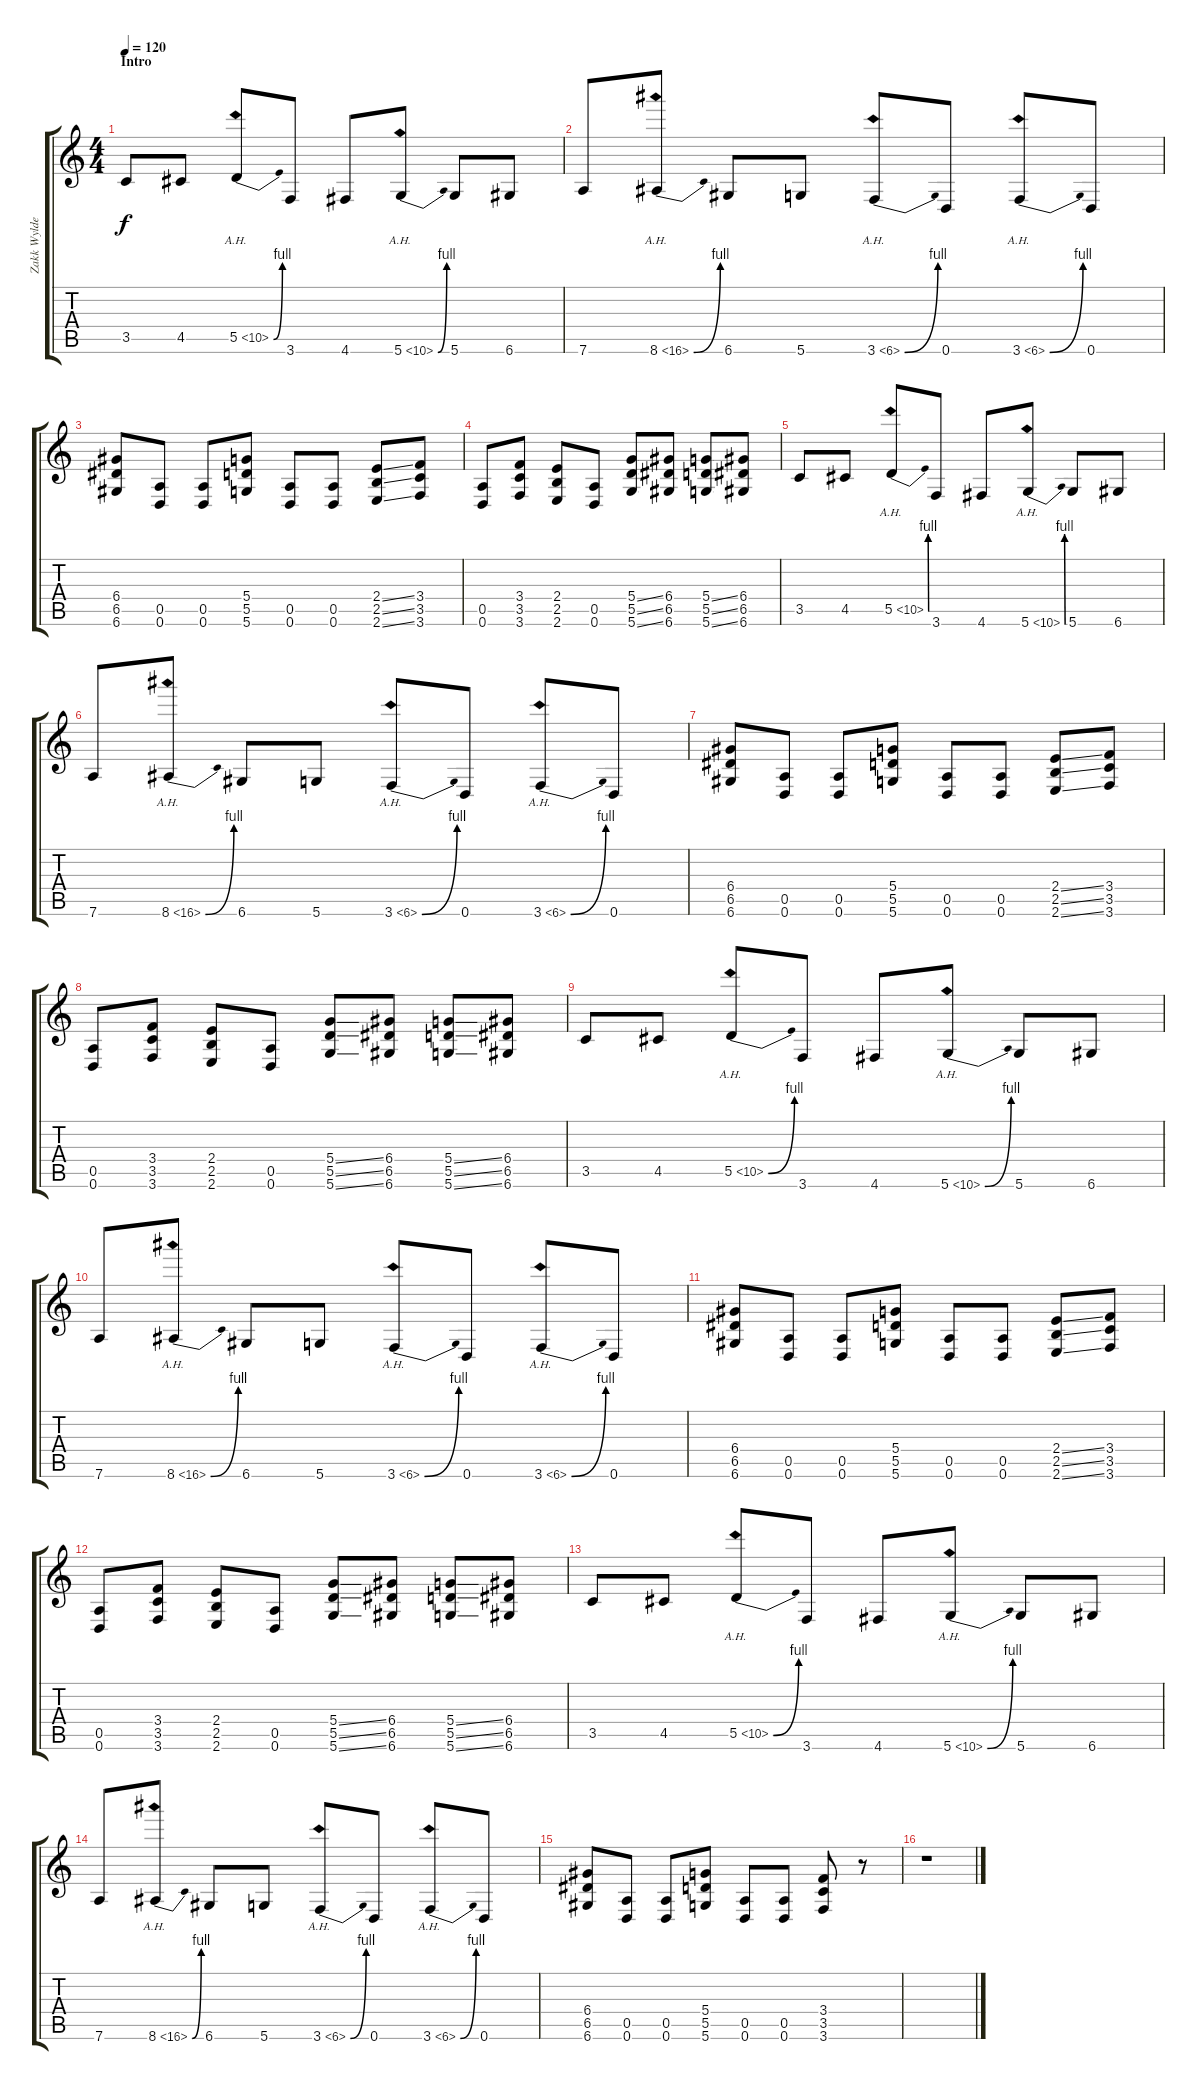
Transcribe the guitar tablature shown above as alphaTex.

\track ("Zakk Wylde" "Zakk Wylde") {instrument distortionguitar}
\staff {score tabs}
\tuning (E4 B3 G3 D3 A2 D2) {hide}
\ts (4 4)
\section ("" "Intro")
\tempo 120
\clef g2
\ks c
3.5.8{dy f instrument distortionguitar} 4.5.8 5.5{be (bend 0 0 60 4) ah 5}.8 3.6.8 4.6.8 5.6{be (bend 0 0 60 4) ah 5}.8 5.6.8 6.6.8 |
7.6.8 8.6{be (bend 0 0 60 4) ah 8}.8 6.6.8 5.6.8 3.6{be (bend 0 0 60 4) ah 3}.8 0.6.8 3.6{be (bend 0 0 60 4) ah 3}.8 0.6.8 |
(6.4 6.5 6.6).8 (0.5 0.6).8 (0.5 0.6).8 (5.4 5.5 5.6).8 (0.5 0.6).8 (0.5 0.6).8 (2.4{ss} 2.5{ss} 2.6{ss}).8 (3.4 3.5 3.6).8 |
(0.5 0.6).8 (3.4 3.5 3.6).8 (2.4 2.5 2.6).8 (0.5 0.6).8 (5.4{ss} 5.5{ss} 5.6{ss}).8 (6.4 6.5 6.6).8 (5.4{ss} 5.5{ss} 5.6{ss}).8 (6.4 6.5 6.6).8 |
3.5.8 4.5.8 5.5{be (bend 0 0 60 4) ah 5}.8 3.6.8 4.6.8 5.6{be (bend 0 0 60 4) ah 5}.8 5.6.8 6.6.8 |
7.6.8 8.6{be (bend 0 0 60 4) ah 8}.8 6.6.8 5.6.8 3.6{be (bend 0 0 60 4) ah 3}.8 0.6.8 3.6{be (bend 0 0 60 4) ah 3}.8 0.6.8 |
(6.4 6.5 6.6).8 (0.5 0.6).8 (0.5 0.6).8 (5.4 5.5 5.6).8 (0.5 0.6).8 (0.5 0.6).8 (2.4{ss} 2.5{ss} 2.6{ss}).8 (3.4 3.5 3.6).8 |
(0.5 0.6).8 (3.4 3.5 3.6).8 (2.4 2.5 2.6).8 (0.5 0.6).8 (5.4{ss} 5.5{ss} 5.6{ss}).8 (6.4 6.5 6.6).8 (5.4{ss} 5.5{ss} 5.6{ss}).8 (6.4 6.5 6.6).8 |
3.5.8 4.5.8 5.5{be (bend 0 0 60 4) ah 5}.8 3.6.8 4.6.8 5.6{be (bend 0 0 60 4) ah 5}.8 5.6.8 6.6.8 |
7.6.8 8.6{be (bend 0 0 60 4) ah 8}.8 6.6.8 5.6.8 3.6{be (bend 0 0 60 4) ah 3}.8 0.6.8 3.6{be (bend 0 0 60 4) ah 3}.8 0.6.8 |
(6.4 6.5 6.6).8 (0.5 0.6).8 (0.5 0.6).8 (5.4 5.5 5.6).8 (0.5 0.6).8 (0.5 0.6).8 (2.4{ss} 2.5{ss} 2.6{ss}).8 (3.4 3.5 3.6).8 |
(0.5 0.6).8 (3.4 3.5 3.6).8 (2.4 2.5 2.6).8 (0.5 0.6).8 (5.4{ss} 5.5{ss} 5.6{ss}).8 (6.4 6.5 6.6).8 (5.4{ss} 5.5{ss} 5.6{ss}).8 (6.4 6.5 6.6).8 |
3.5.8 4.5.8 5.5{be (bend 0 0 60 4) ah 5}.8 3.6.8 4.6.8 5.6{be (bend 0 0 60 4) ah 5}.8 5.6.8 6.6.8 |
7.6.8 8.6{be (bend 0 0 60 4) ah 8}.8 6.6.8 5.6.8 3.6{be (bend 0 0 60 4) ah 3}.8 0.6.8 3.6{be (bend 0 0 60 4) ah 3}.8 0.6.8 |
(6.4 6.5 6.6).8 (0.5 0.6).8 (0.5 0.6).8 (5.4 5.5 5.6).8 (0.5 0.6).8 (0.5 0.6).8 (3.4 3.5 3.6).8 r.8 |
r.1
